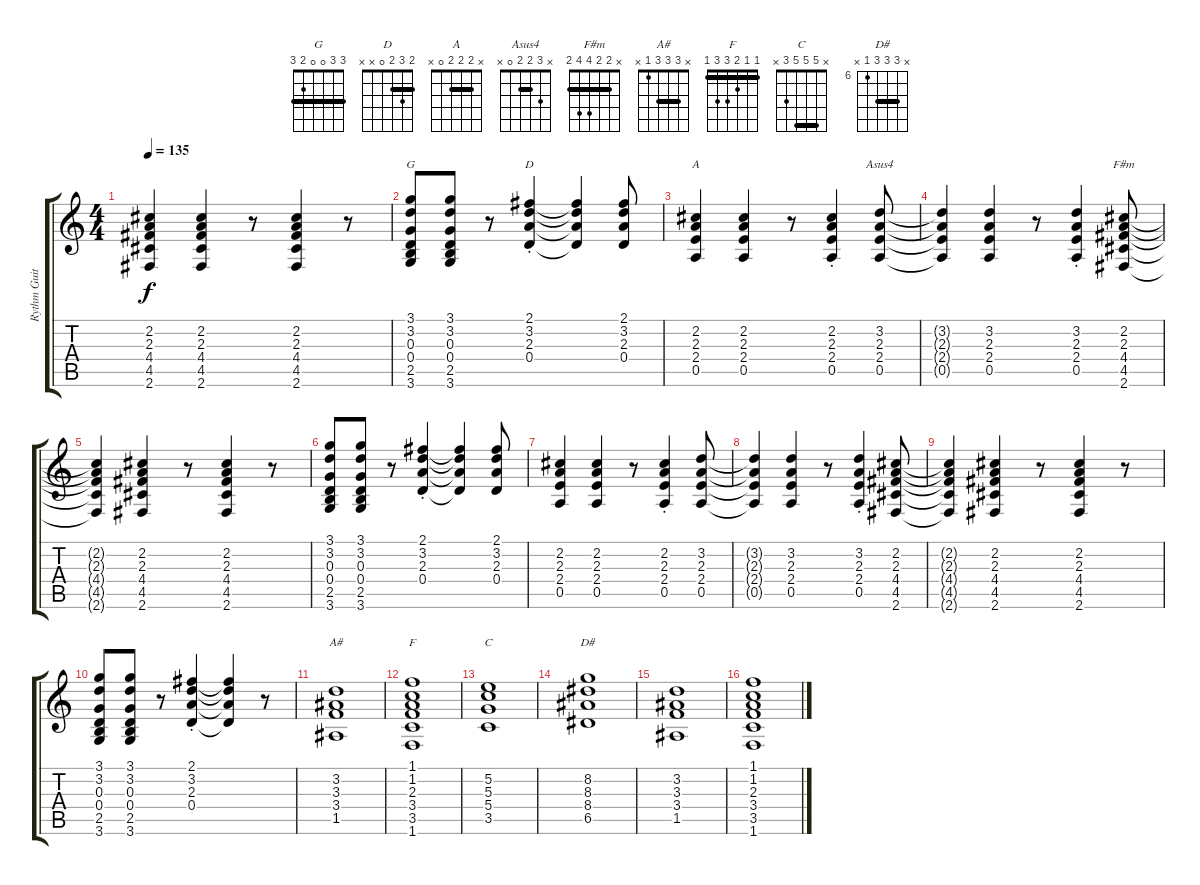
\track ("Rythm Guitar" "Rythm Guit") {instrument distortionguitar}
\staff {score tabs}
\tuning (E4 B3 G3 D3 A2 E2) {hide}
\chord ("G" 3 3 0 0 2 3) {barre 3}
\chord ("D" 2 3 2 0 x x) {barre 2}
\chord ("A" x 2 2 2 0 x) {barre 2}
\chord ("Asus4" x 3 2 2 0 x) {barre 2}
\chord ("F#m" x 2 2 4 4 2) {barre 2}
\chord ("A#" x 3 3 3 1 x) {barre 3}
\chord ("F" 1 1 2 3 3 1) {barre 1}
\chord ("C" x 5 5 5 3 x) {barre 5}
\chord ("D#" x 8 8 8 6 x) {firstfret 6 barre 8}
\ts (4 4)
\tempo 135
\clef g2
\ks c
(2.2{t} 2.3{t} 4.4{t} 4.5{t} 2.6{t}).4{dy f} (2.2 2.3 4.4 4.5 2.6).4 r.8 (2.2 2.3 4.4 4.5 2.6).4 r.8 |
(3.1 3.2 0.3 0.4 2.5 3.6).8{ch "G"} (3.1 3.2 0.3 0.4 2.5 3.6).8 r.8 (2.1 3.2 2.3 0.4{st}).4{ch "D"} (2.1{t} 3.2{t} 2.3{t} 0.4{t}).4 (2.1 3.2 2.3 0.4).8 |
(2.2 2.3 2.4 0.5).4{ch "A"} (2.2 2.3 2.4 0.5).4 r.8 (2.2 2.3 2.4 0.5{st}).4 (3.2 2.3 2.4 0.5).8{ch "Asus4"} |
(3.2{t} 2.3{t} 2.4{t} 0.5{t}).4 (3.2 2.3 2.4 0.5).4 r.8 (3.2 2.3 2.4 0.5{st}).4 (2.2 2.3 4.4 4.5 2.6).8{ch "F#m"} |
(2.2{t} 2.3{t} 4.4{t} 4.5{t} 2.6{t}).4 (2.2 2.3 4.4 4.5 2.6).4 r.8 (2.2 2.3 4.4 4.5 2.6).4 r.8 |
(3.1 3.2 0.3 0.4 2.5 3.6).8 (3.1 3.2 0.3 0.4 2.5 3.6).8 r.8 (2.1 3.2 2.3 0.4{st}).4 (2.1{t} 3.2{t} 2.3{t} 0.4{t}).4 (2.1 3.2 2.3 0.4).8 |
(2.2 2.3 2.4 0.5).4 (2.2 2.3 2.4 0.5).4 r.8 (2.2 2.3 2.4 0.5{st}).4 (3.2 2.3 2.4 0.5).8 |
(3.2{t} 2.3{t} 2.4{t} 0.5{t}).4 (3.2 2.3 2.4 0.5).4 r.8 (3.2 2.3 2.4 0.5{st}).4 (2.2 2.3 4.4 4.5 2.6).8 |
(2.2{t} 2.3{t} 4.4{t} 4.5{t} 2.6{t}).4 (2.2 2.3 4.4 4.5 2.6).4 r.8 (2.2 2.3 4.4 4.5 2.6).4 r.8 |
(3.1 3.2 0.3 0.4 2.5 3.6).8 (3.1 3.2 0.3 0.4 2.5 3.6).8 r.8 (2.1 3.2 2.3 0.4{st}).4 (2.1{t} 3.2{t} 2.3{t} 0.4{t}).4 r.8 |
(3.2 3.3 3.4 1.5).1{ch "A#"} |
(1.1 1.2 2.3 3.4 3.5 1.6).1{ch "F"} |
(5.2 5.3 5.4 3.5).1{ch "C"} |
(8.2 8.3 8.4 6.5).1{ch "D#"} |
(3.2 3.3 3.4 1.5).1 |
(1.1 1.2 2.3 3.4 3.5 1.6).1
